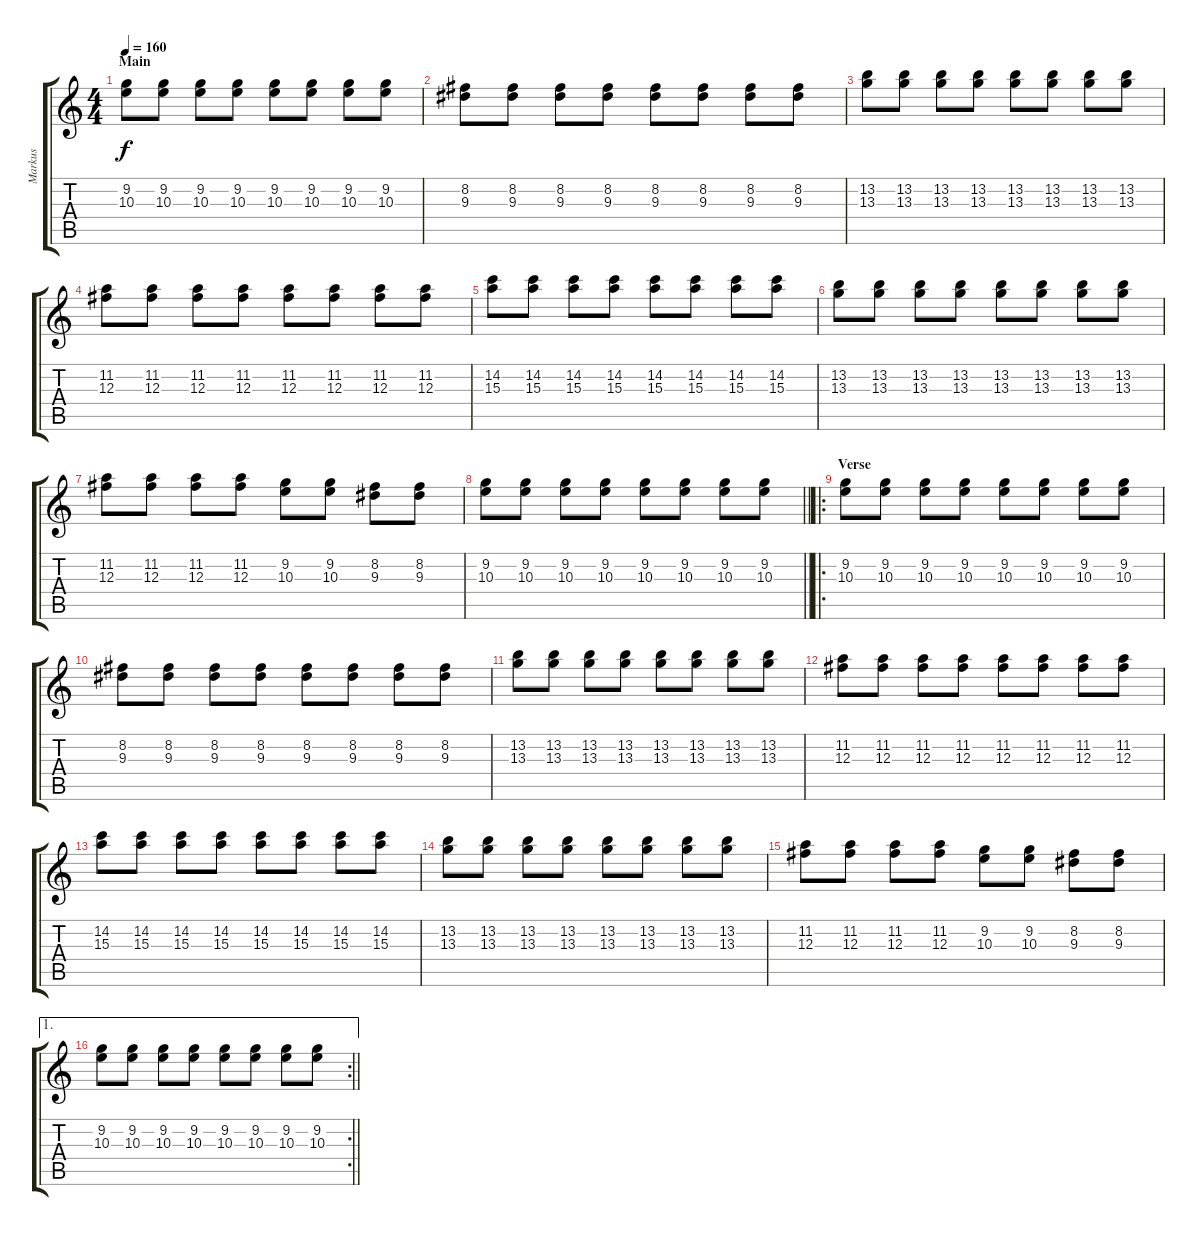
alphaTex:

\track ("Markus" "Markus") {instrument distortionguitar}
\staff {score tabs}
\tuning (Eb4 Bb3 Gb3 Db3 Ab2 Eb2) {hide}
\ts (4 4)
\section ("" "Main")
\tempo 160
\clef g2
\ks c
(9.2 10.3).8{dy f} (9.2 10.3).8 (9.2 10.3).8 (9.2 10.3).8 (9.2 10.3).8 (9.2 10.3).8 (9.2 10.3).8 (9.2 10.3).8 |
(8.2 9.3).8 (8.2 9.3).8 (8.2 9.3).8 (8.2 9.3).8 (8.2 9.3).8 (8.2 9.3).8 (8.2 9.3).8 (8.2 9.3).8 |
(13.2 13.3).8 (13.2 13.3).8 (13.2 13.3).8 (13.2 13.3).8 (13.2 13.3).8 (13.2 13.3).8 (13.2 13.3).8 (13.2 13.3).8 |
(11.2 12.3).8 (11.2 12.3).8 (11.2 12.3).8 (11.2 12.3).8 (11.2 12.3).8 (11.2 12.3).8 (11.2 12.3).8 (11.2 12.3).8 |
(14.2 15.3).8 (14.2 15.3).8 (14.2 15.3).8 (14.2 15.3).8 (14.2 15.3).8 (14.2 15.3).8 (14.2 15.3).8 (14.2 15.3).8 |
(13.2 13.3).8 (13.2 13.3).8 (13.2 13.3).8 (13.2 13.3).8 (13.2 13.3).8 (13.2 13.3).8 (13.2 13.3).8 (13.2 13.3).8 |
(11.2 12.3).8 (11.2 12.3).8 (11.2 12.3).8 (11.2 12.3).8 (9.2 10.3).8 (9.2 10.3).8 (8.2 9.3).8 (8.2 9.3).8 |
\barLineRight lightlight
(9.2 10.3).8 (9.2 10.3).8 (9.2 10.3).8 (9.2 10.3).8 (9.2 10.3).8 (9.2 10.3).8 (9.2 10.3).8 (9.2 10.3).8 |
\ro
\section ("" "Verse")
(9.2 10.3).8 (9.2 10.3).8 (9.2 10.3).8 (9.2 10.3).8 (9.2 10.3).8 (9.2 10.3).8 (9.2 10.3).8 (9.2 10.3).8 |
(8.2 9.3).8 (8.2 9.3).8 (8.2 9.3).8 (8.2 9.3).8 (8.2 9.3).8 (8.2 9.3).8 (8.2 9.3).8 (8.2 9.3).8 |
(13.2 13.3).8 (13.2 13.3).8 (13.2 13.3).8 (13.2 13.3).8 (13.2 13.3).8 (13.2 13.3).8 (13.2 13.3).8 (13.2 13.3).8 |
(11.2 12.3).8 (11.2 12.3).8 (11.2 12.3).8 (11.2 12.3).8 (11.2 12.3).8 (11.2 12.3).8 (11.2 12.3).8 (11.2 12.3).8 |
(14.2 15.3).8 (14.2 15.3).8 (14.2 15.3).8 (14.2 15.3).8 (14.2 15.3).8 (14.2 15.3).8 (14.2 15.3).8 (14.2 15.3).8 |
(13.2 13.3).8 (13.2 13.3).8 (13.2 13.3).8 (13.2 13.3).8 (13.2 13.3).8 (13.2 13.3).8 (13.2 13.3).8 (13.2 13.3).8 |
(11.2 12.3).8 (11.2 12.3).8 (11.2 12.3).8 (11.2 12.3).8 (9.2 10.3).8 (9.2 10.3).8 (8.2 9.3).8 (8.2 9.3).8 |
\ae 1
\rc 2
\barLineRight lightlight
(9.2 10.3).8 (9.2 10.3).8 (9.2 10.3).8 (9.2 10.3).8 (9.2 10.3).8 (9.2 10.3).8 (9.2 10.3).8 (9.2 10.3).8
